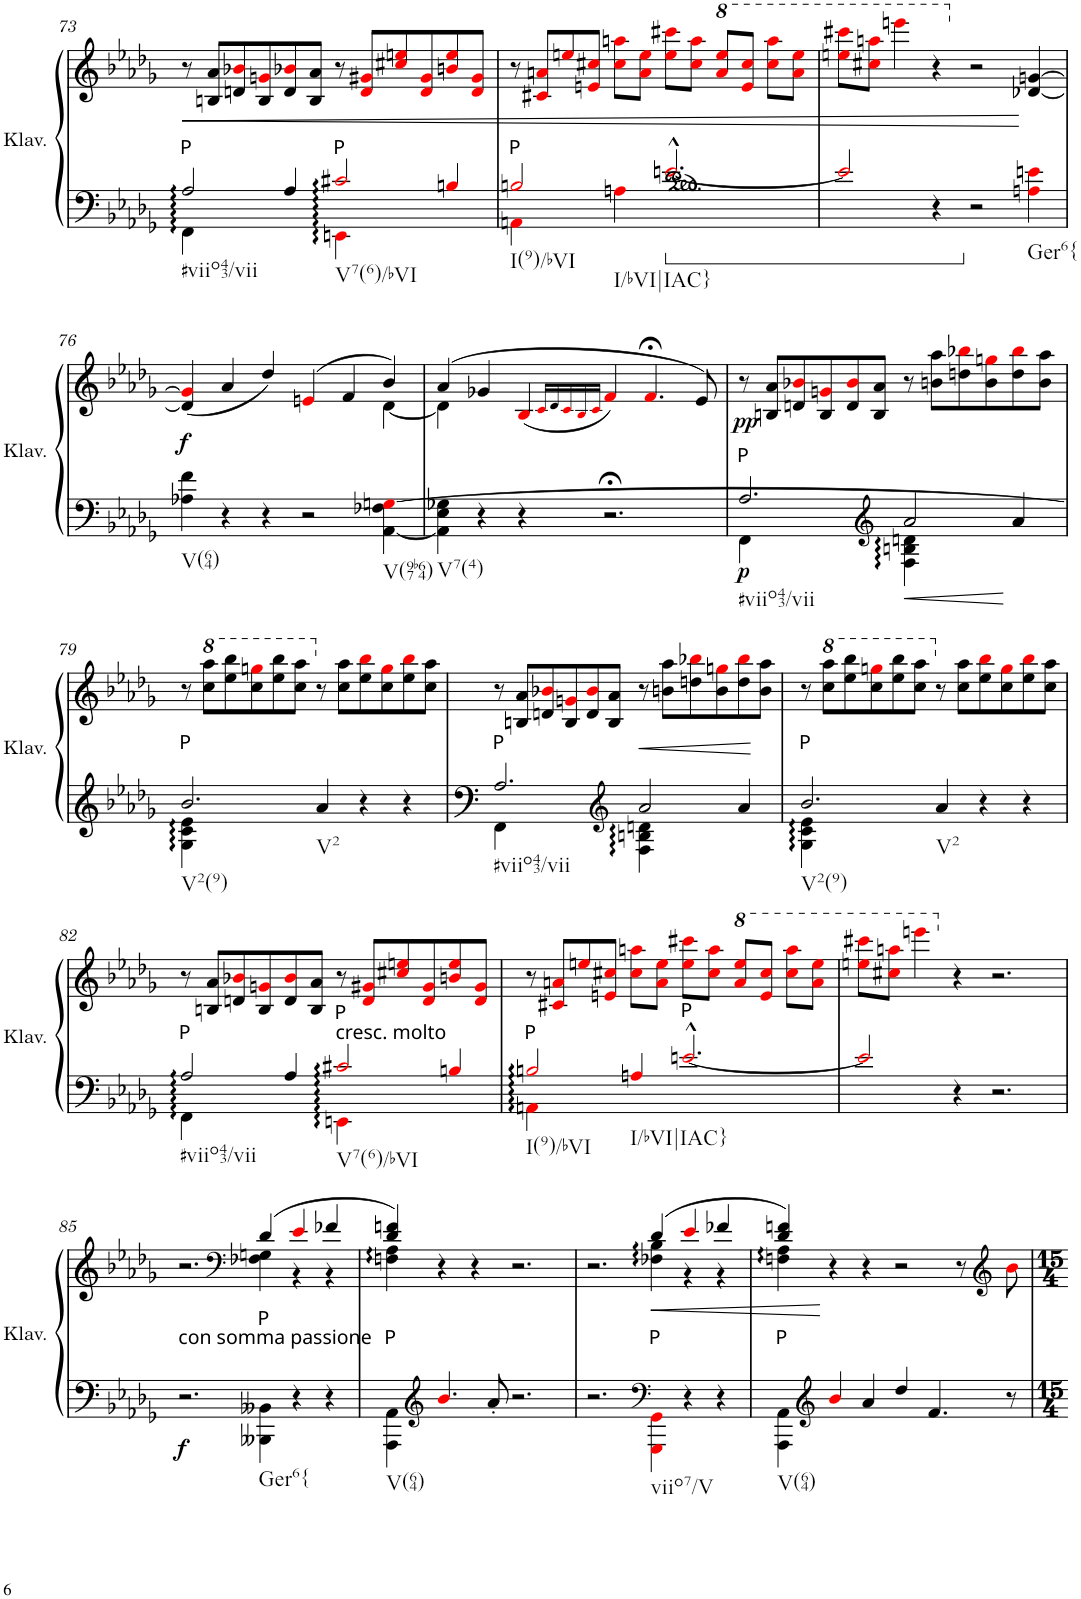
**kern	**kern	**dynam
*part1	*part1	*part1
*staff2	*staff1	*staff1/2
*I"Klavier	*	*
*I'Klav.	*	*
!!LO:PB:g=z
*clefF4	*clefG2	*
*k[b-e-a-d-g-]	*k[b-e-a-d-g-]	*
*D-:	*D-:	*
*M6/4	*M6/4	*
=73	=73	=73
*^	*	*
!LO:TX:a:t=P	!	!	!
!LO:TX:b:t=#viio43/vii	!	!	!
!	!	!	!LO:HP:b
2A-/	4FF\	8r	<
.	.	8Bn/ 8a-/L	.
.	4ryy	8dn/ 8b-Xi/	.
.	.	8B/ 8gni/	.
4A-/	4ryy	8d/ 8b-Xi/	.
.	.	8B/ 8a-/J	.
!LO:TX:a:t=P	!	!	!
!LO:TX:b:t=V7(6)/bVI	!	!	!
2c#Xi/	4EEni\	8r	.
.	.	8di/ 8g#Xi/L	.
.	4ryy	8cc#Xi/ 8eeni/	.
.	.	8di/ 8g#i/	.
4Bni/	4ryy	8bni/ 8eei/	.
.	.	8di/ 8g#i/J	.
=74	=74	=74	=74
!LO:TX:a:t=P	!	!	!
!LO:TX:b:t=I(9)/bVI	!	!	!
2Bni/	4AAni\	8r	.
.	.	8c#Xi/ 8ani/L	.
.	4ryy	8eeni/	.
.	.	8eni/ 8cc#Xi/J	.
!LO:TX:b:t=I/bVI|IAC}	!	!	!
4Ani\	4ryy	8cc#i\ 8aani\L	.
.	.	8ai\ 8eei\J	.
[2.en^^i/	2.ryy	8eei\ 8ccc#Xi\L	.
.	.	8cc#i\ 8aai\J	.
*	*	*8va	*
.	.	8aai/ 8eeei/L	.
.	.	8eei/ 8ccc#i/J	.
.	.	8ccc#i\ 8aaai\L	.
.	.	8aai\ 8eeei\J	.
*v	*v	*	*
=75	=75	=75
2ei/]	8eeeni\ 8cccc#Xi\L	.
.	8ccc#Xi\ 8aaani\J	.
.	4eeeeni\	.
4r	4r	.
*	*X8va	*
2r	2r	.
!LO:TX:b:t=Ger6{	!	!
4Ani\ 4eni\	[4d-X/ [4gn/	[
!!LO:LB:g=z
=76	=76	=76
*	*^	*
!LO:TX:b:t=V(64)	!	!	!
!	!	!	!LO:DY:b
4A-X\ 4f\	(4d-/] 4gi/]	2.ryy	f
4r	4a-/	.	.
4r	4dd-/)	.	.
2r	(4eni/	4ryy	.
.	4f/	4ryy	.
!LO:TX:b:t=V(97b64)	!	!	!
[4AA-\ 4F-X\ [4Gni\	4b-/)	[4d-\	.
=77	=77	=77	=77
!LO:TX:b:t=V7(4)	!	!	!
4AA-\] 4E-\ 4G-X\	(4a-/	4d-\]	.
4r	4g-X/	4ryy	.
4r	(4B-i/	4ryy	.
.	16qci/LL	.	.
.	16qd-/	.	.
.	16qci/	.	.
.	16qB-i/	.	.
.	16qci/JJ	.	.
2.r;<	4fi/)	2.ryy	.
.	4.f;<i/	.	.
.	8e-/)	.	.
*	*v	*v	*
=78	=78	=78
*^	*	*
!LO:TX:a:t=P	!	!	!
!LO:TX:b:t=#viio43/vii	!	!	!
!	!	!	!LO:DY:b=2
!	!	!	!LO:DY:n=1:b
2.A-/	4FF\	8r	p pp
.	.	8Bn/ 8a-/L	.
.	4ryy	8dn/ 8b-Xi/	.
.	.	8B/ 8gni/	.
.	4ryy	8d/ 8b-i/	.
.	.	8B/ 8a-/J	.
*clefG2	*	*	*
2a-/	4F\ 4Bn\ 4dn\	8r	.
.	.	8bn\ 8aa-\L	.
.	4ryy	8ddn\ 8bb-Xi\	.
.	.	8b\ 8ggni\	.
4a-/	4ryy	8dd\ 8bb-i\	.
.	.	8b\ 8aa-\J	.
!!LO:LB:g=z
=79	=79	=79	=79
!LO:TX:a:t=P	!	!	!
!LO:TX:b:t=V2(9)	!	!	!
2.b-/	4G-\ 4c\ 4e-\	8r	.
*	*	*8va	*
.	.	8ccc\ 8aaa-\L	.
.	4ryy	8eee-\ 8bbb-\	.
.	.	8ccc\ 8gggni\	.
.	4ryy	8eee-\ 8bbb-\	.
.	.	8ccc\ 8aaa-\J	.
*	*	*X8va	*
!LO:TX:b:t=V2	!	!	!
4a-/	2.ryy	8r	.
.	.	8cc\ 8aa-\L	.
4r	.	8ee-\ 8bb-i\	.
.	.	8cc\ 8ggi\	.
4r	.	8ee-\ 8bb-i\	.
.	.	8cc\ 8aa-\J	.
=80	=80	=80	=80
!LO:TX:a:t=P	!	!	!
!LO:TX:b:t=#viio43/vii	!	!	!
2.A-/	4FF\	8r	.
.	.	8Bn/ 8a-/L	.
.	4ryy	8dn/ 8b-Xi/	.
.	.	8B/ 8gni/	.
.	4ryy	8d/ 8b-i/	.
.	.	8B/ 8a-/J	.
*clefG2	*	*	*
!	!	!	!LO:HP:b
2a-/	4F\ 4Bn\ 4dn\	8r	<
.	.	8bn\ 8aa-\L	.
.	4ryy	8ddn\ 8bb-Xi\	.
.	.	8b\ 8ggni\	.
4a-/	4ryy	8dd\ 8bb-i\	.
.	.	8b\ 8aa-\J	[
=81	=81	=81	=81
!LO:TX:a:t=P	!	!	!
!LO:TX:b:t=V2(9)	!	!	!
2.b-/	4G-\ 4c\ 4e-\	8r	.
*	*	*8va	*
.	.	8ccc\ 8aaa-\L	.
.	4ryy	8eee-\ 8bbb-\	.
.	.	8ccc\ 8gggni\	.
.	4ryy	8eee-\ 8bbb-\	.
.	.	8ccc\ 8aaa-\J	.
*	*	*X8va	*
!LO:TX:b:t=V2	!	!	!
4a-/	2.ryy	8r	.
.	.	8cc\ 8aa-\L	.
4r	.	8ee-\ 8bb-i\	.
.	.	8cc\ 8ggi\	.
4r	.	8ee-\ 8bb-i\	.
.	.	8cc\ 8aa-\J	.
!!LO:LB:g=z
=82	=82	=82	=82
!LO:TX:a:t=P	!	!	!
!LO:TX:b:t=#viio43/vii	!	!	!
2A-/	4FF\	8r	.
.	.	8Bn/ 8a-/L	.
.	4ryy	8dn/ 8b-Xi/	.
.	.	8B/ 8gni/	.
4A-/	4ryy	8d/ 8b-i/	.
.	.	8B/ 8a-/J	.
!LO:TX:a:t=cresc. molto	!	!	!
!LO:TX:a:t=P	!	!	!
!LO:TX:b:t=V7(6)/bVI	!	!	!
2c#Xi/	4EEni\	8r	.
.	.	8di/ 8g#Xi/L	.
.	4ryy	8cc#Xi/ 8eeni/	.
.	.	8di/ 8g#i/	.
4Bni/	4ryy	8bni/ 8eei/	.
.	.	8di/ 8g#i/J	.
=83	=83	=83	=83
!LO:TX:a:t=P	!	!	!
!LO:TX:b:t=I(9)/bVI	!	!	!
2Bni/	4AAni\	8r	.
.	.	8c#Xi/ 8ani/L	.
.	4ryy	8eeni/	.
.	.	8eni/ 8cc#Xi/J	.
!LO:TX:b:t=I/bVI|IAC}	!	!	!
4Ani/	4ryy	8cc#i\ 8aani\L	.
.	.	8ai\ 8eei\J	.
!LO:TX:a:t=P	!	!	!
[2.en^^i/	2.ryy	8eei\ 8ccc#Xi\L	.
.	.	8cc#i\ 8aai\J	.
*	*	*8va	*
.	.	8aai/ 8eeei/L	.
.	.	8eei/ 8ccc#i/J	.
.	.	8ccc#i\ 8aaai\L	.
.	.	8aai\ 8eeei\J	.
*v	*v	*	*
=84	=84	=84
2ei/]	8eeeni\ 8cccc#Xi\L	.
.	8ccc#Xi\ 8aaani\J	.
.	4eeeeni\	.
*	*X8va	*
4r	4r	.
2.r	2.r	.
!!LO:LB:g=z
=85	=85	=85
*	*^	*
!LO:TX:a:t=con somma passione	!	!	!
!	!	!	!LO:DY:b=2
2.r	2.r	2.ryy	f
*	*clefF4	*	*
!LO:TX:a:t=P	!	!	!
!LO:TX:b:t=Ger6{	!	!	!
4BBB--X\ 4BB--X\	(4d-/	4F-X\ 4Gn\	.
4r	4e-i/	4r	.
4r	4f-X/	4r	.
=86	=86	=86	=86
!LO:TX:a:t=P	!	!	!
!LO:TX:b:t=V(64)	!	!	!
4AAA-\ 4AA-\	4d-/ 4fn/)	4Fn\ 4A-\	.
*clefG2	*	*	*
4.b-i/	4r	4ryy	.
.	4r	4ryy	.
8a-'/	.	.	.
2.r	2.r	2.ryy	.
=87	=87	=87	=87
2.r	2.r	2.ryy	.
*clefF4	*	*	*
!LO:TX:a:t=P	!	!	!
!LO:TX:b:t=viio7/V	!	!	!
!	!	!	!LO:HP:b
4GGG-i\ 4GG-i\	(4d-/	4F-X\ 4B-\	<
4r	4e-i/	4r	.
4r	4f-X/	4r	.
=88	=88	=88	=88
!LO:TX:a:t=P	!	!	!
!LO:TX:b:t=V(64)	!	!	!
4AAA-\ 4AA-\	4d-/ 4fn/)	4Fn\ 4A-\	.
*clefG2	*	*	*
4b-i/	4r	4ryy	[
4a-/	4r	4ryy	.
4dd-/	2r	2.ryy	.
4.f/	.	.	.
.	8r	.	.
*	*clefG2	*	*
8r	8b-i\	.	.
*	*v	*v	*
=	=	=
*-	*-	*-
